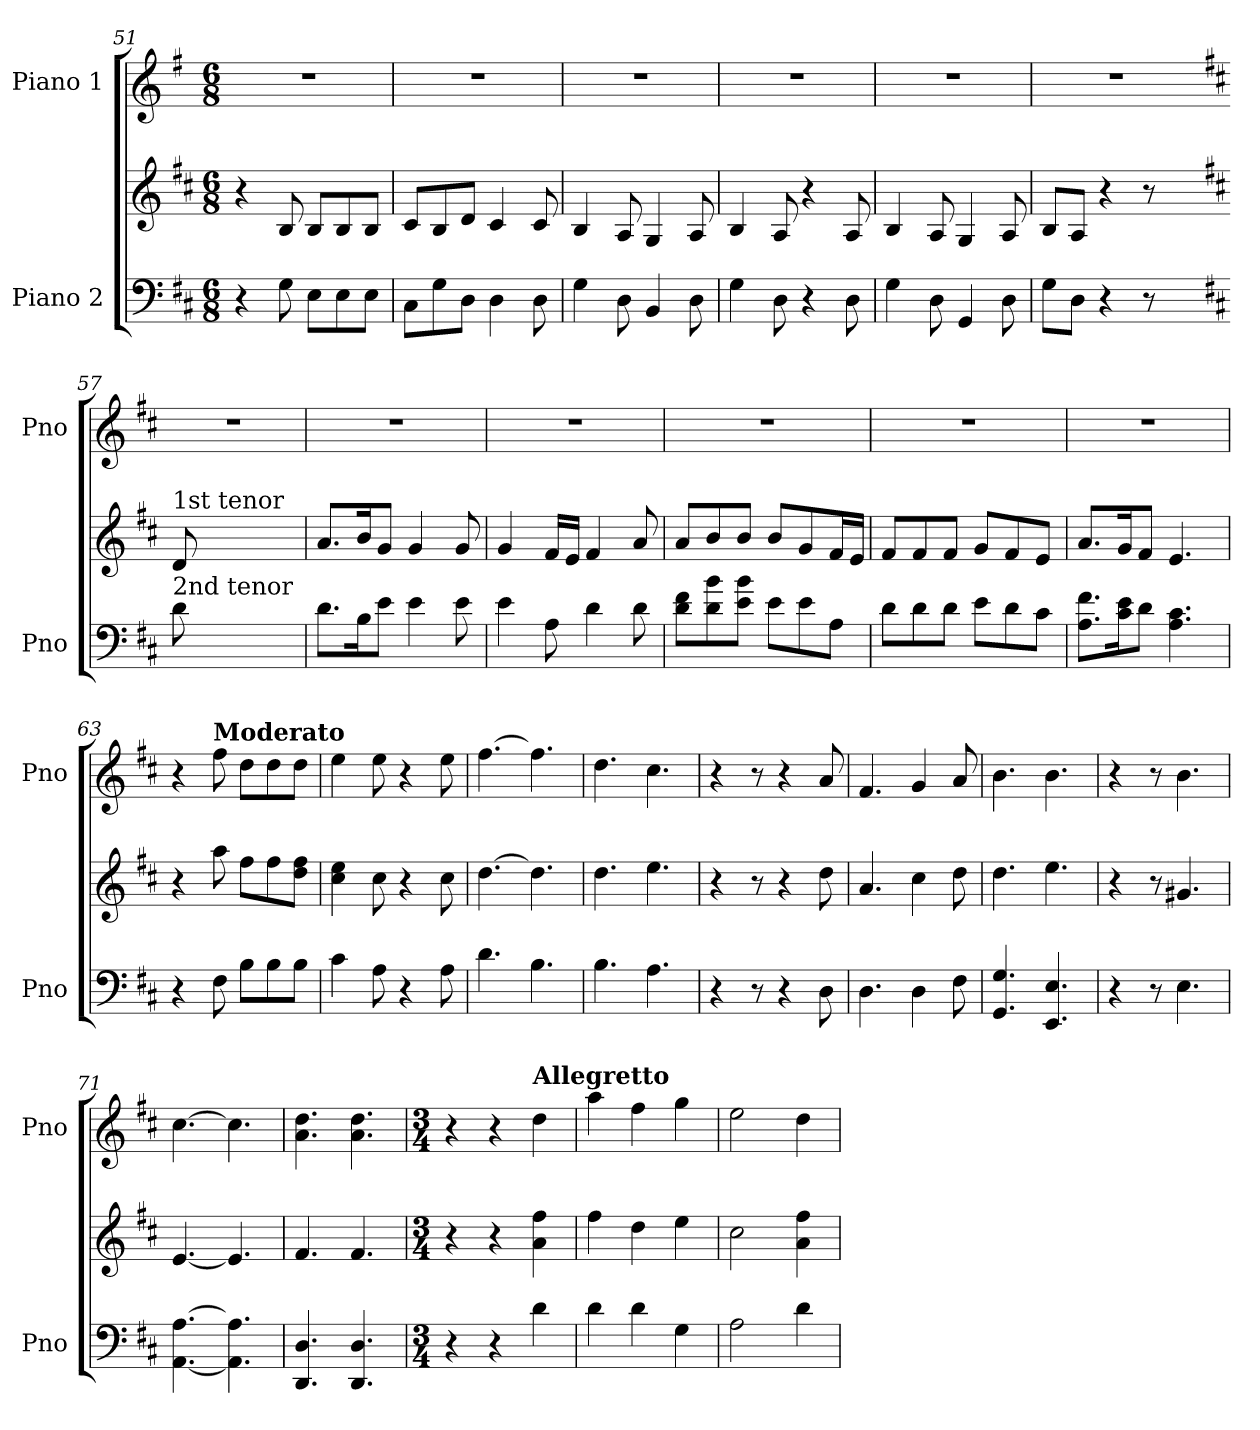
**kern	**kern	**kern
*part2	*part2	*part1
*staff3	*staff2	*staff1
*I"Piano 2	*	*I"Piano 1
*I'Pno	*	*I'Pno
*clefF4	*clefG2	*clefG2
*k[f#c#]	*k[f#c#]	*k[f#]
*M6/8	*M6/8	*M6/8
=51	=51	=51
4r	4r	2.r
8G\	8B/	.
8E\L	8B/L	.
8E\	8B/	.
8E\J	8B/J	.
=52	=52	=52
8C#\L	8c#/L	2.r
8G\	8B/	.
8D\J	8d/J	.
4D\	4c#/	.
8D\	8c#/	.
!!LO:LB:g=z
=53	=53	=53
4G\	4B/	2.r
8D\	8A/	.
4BB/	4G/	.
8D\	8A/	.
=54	=54	=54
4G\	4B/	2.r
8D\	8A/	.
4r	4r	.
8D\	8A/	.
=55	=55	=55
4G\	4B/	2.r
8D\	8A/	.
4GG/	4G/	.
8D\	8A/	.
=56	=56	=56
8G\L	8B/L	2.r
8D\J	8A/J	.
4r	4r	.
8r	8r	.
8ryy	8ryy	.
=57-	=57-	=57-
*k[f#c#]	*k[f#c#]	*k[f#c#]
!	!LO:TX:a:t=1st tenor	!
!LO:TX:a:t=2nd tenor	!	!
8d\	8d/	2.r
2ryy	2ryy	.
8ryy	8ryy	.
=58	=58	=58
8.d\L	8.a/L	2.r
16B\K	16b/K	.
8e\J	8g/J	.
4e\	4g/	.
8e\	8g/	.
=59	=59	=59
4e\	4g/	2.r
8A\	16f#/LL	.
.	16e/JJ	.
4d\	4f#/	.
8d\	8a/	.
!!LO:LB:g=z
=60	=60	=60
8d\ 8f#\L	8a/L	2.r
8d\ 8b\	8b/	.
8e\ 8b\J	8b/J	.
8e\L	8b/L	.
8e\	8g/	.
8A\J	16f#/L	.
.	16e/JJ	.
=61	=61	=61
8d\L	8f#/L	2.r
8d\	8f#/	.
8d\J	8f#/J	.
8e\L	8g/L	.
8d\	8f#/	.
8c#\J	8e/J	.
=62	=62	=62
8.A\ 8.f#\L	8.a/L	2.r
16c#\ 16e\K	16g/K	.
8d\J	8f#/J	.
4.A\ 4.c#\	4.e/	.
=63	=63	=63
4r	4r	4r
!	!	!LO:TX:a:B:t=Moderato
8F#\	8aa\	8ff#\
8B\L	8ff#\L	8dd\L
8B\	8ff#\	8dd\
8B\J	8dd\ 8ff#\J	8dd\J
=64	=64	=64
4c#\	4cc#\ 4ee\	4ee\
8A\	8cc#\	8ee\
4r	4r	4r
8A\	8cc#\	8ee\
=65	=65	=65
4.d\	[4.dd\	[4.ff#\
4.B\	4.dd\]	4.ff#\]
=66	=66	=66
4.B\	4.dd\	4.dd\
4.A\	4.ee\	4.cc#\
!!LO:LB:g=z
=67	=67	=67
4r	4r	4r
8r	8r	8r
4r	4r	4r
8D\	8dd\	8a/
=68	=68	=68
4.D\	4.a/	4.f#/
4D\	4cc#\	4g/
8F#\	8dd\	8a/
=69	=69	=69
4.GG/ 4.G/	4.dd\	4.b\
4.EE/ 4.E/	4.ee\	4.b\
=70	=70	=70
4r	4r	4r
8r	8r	8r
4.E\	4.g#X/	4.b\
=71	=71	=71
[4.AA\ [4.A\	[4.e/	[4.cc#\
4.AA\] 4.A\]	4.e/]	4.cc#\]
=72	=72	=72
4.DD/ 4.D/	4.f#/	4.a\ 4.dd\
4.DD/ 4.D/	4.f#/	4.a\ 4.dd\
=73	=73	=73
*M3/4	*M3/4	*M3/4
4r	4r	4r
4r	4r	4r
!	!	!LO:TX:a:B:t=Allegretto
4d\	4a\ 4ff#\	4dd\
=74	=74	=74
4d\	4ff#\	4aa\
4d\	4dd\	4ff#\
4G\	4ee\	4gg\
=75	=75	=75
2A\	2cc#\	2ee\
4d\	4a\ 4ff#\	4dd\
=	=	=
*-	*-	*-
